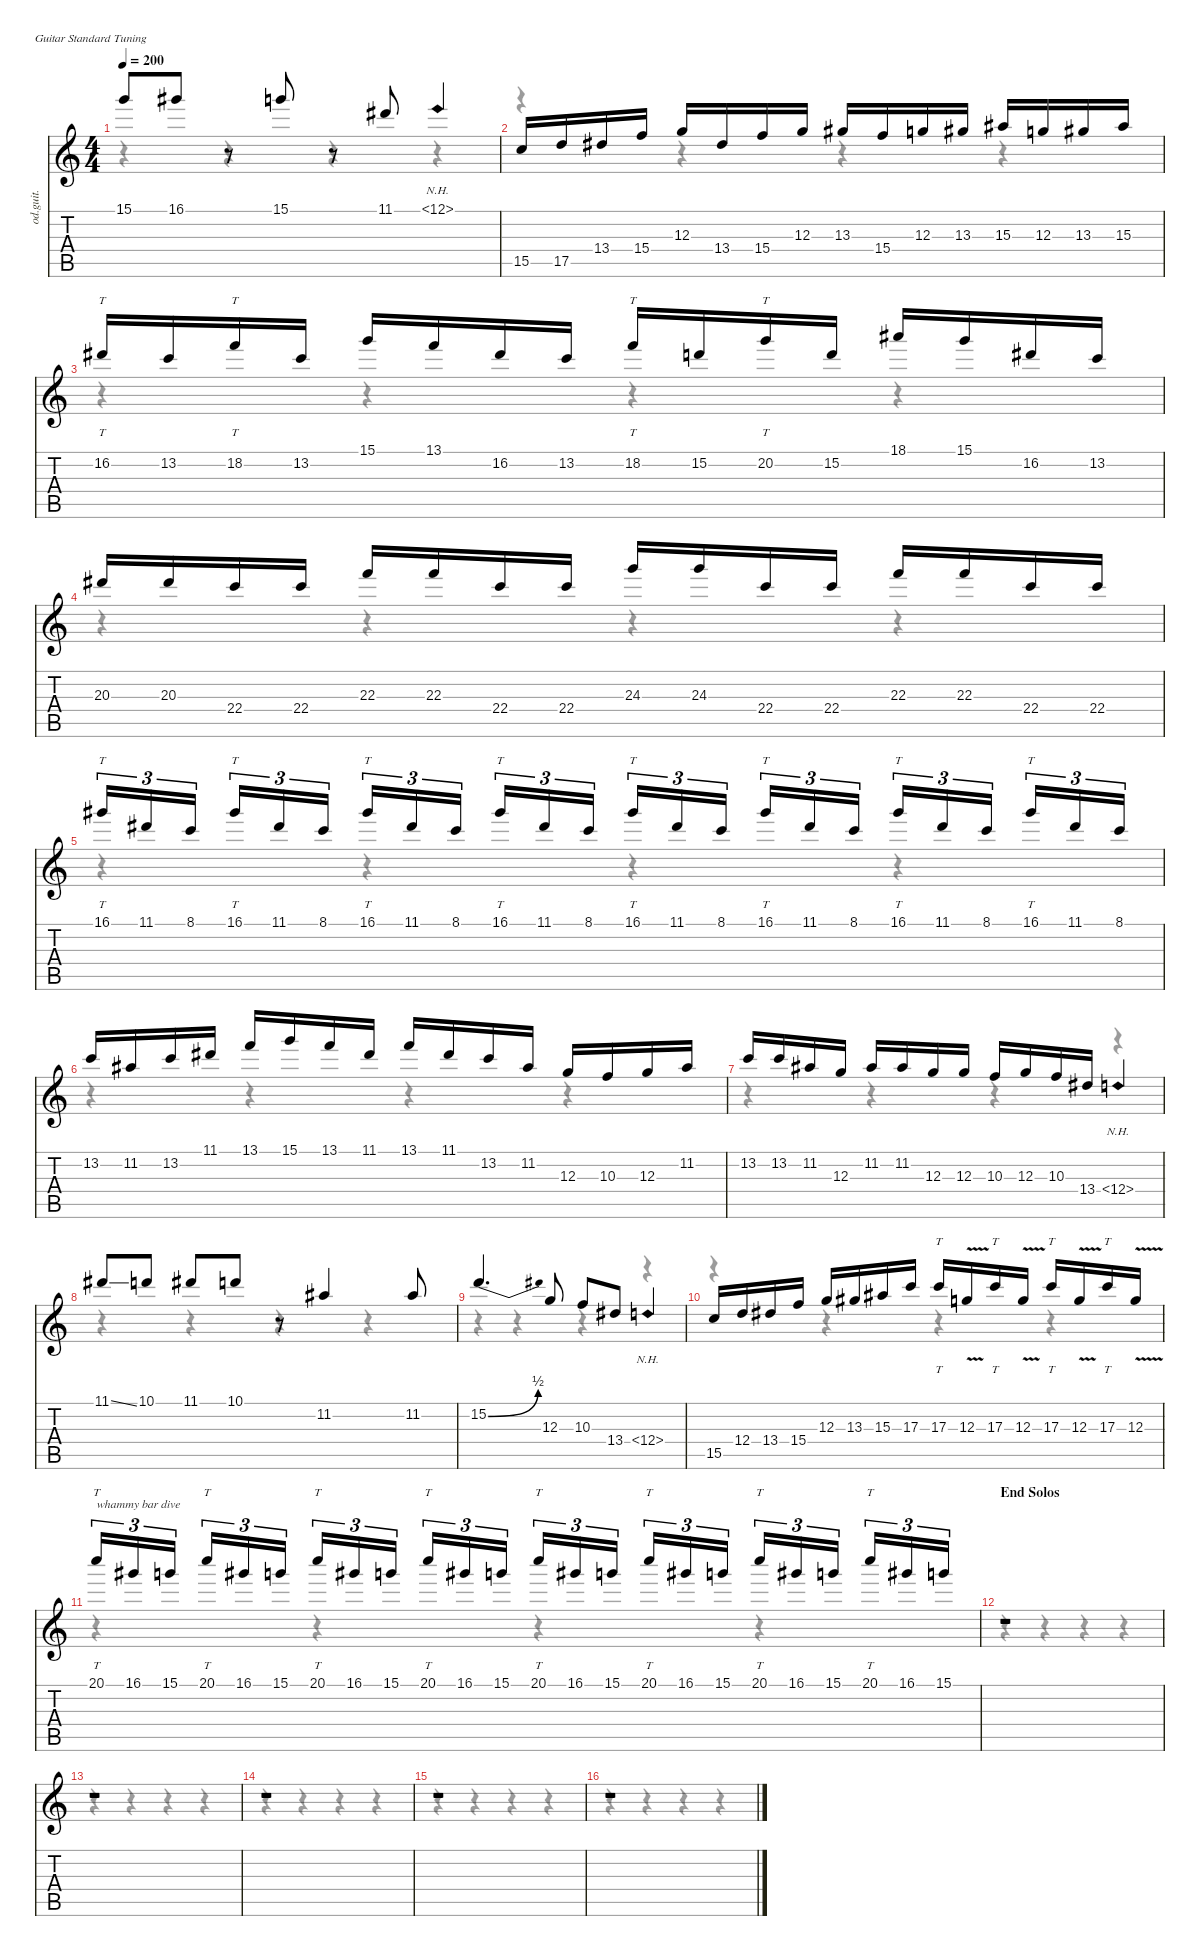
\hideDynamics
\bracketExtendMode nobrackets
\otherSystemsTrackNameOrientation horizontal
\track ("Lead 1" "od.guit.") {instrument overdrivenguitar}
\staff {score tabs}
\tuning (E4 B3 G3 D3 A2 E2)
\voice
\ts (4 4)
\scale
1.06434
\tempo 200
\accidentals auto
\clef g2
\ottava regular
\simile none
\ks c
15.1.8{dy f beam Up} 16.1{acc #}.8{beam Up} r.8{beam Up} 15.1.8{beam Up} r.8{beam Up} 11.1{acc #}.8{beam Up} 11.1{nh acc #}.4{beam Up} |
\scale
0.990536 15.5.16{beam Up} 17.5.16{beam Up} 13.4{acc #}.16{beam Up} 15.4.16{beam Up} 12.3.16{beam Up} 13.4{acc #}.16{beam Up} 15.4.16{beam Up} 12.3.16{beam Up} 13.3{acc #}.16{beam Up} 15.4.16{beam Up} 12.3.16{beam Up} 13.3{acc #}.16{beam Up} 15.3{acc #}.16{beam Up} 12.3.16{beam Up} 13.3{acc #}.16{beam Up} 15.3{acc #}.16{beam Up} |
\scale
0.988574 16.2{acc #}.16{tt beam Up} 13.2.16{beam Up} 18.2.16{tt beam Up} 13.2.16{beam Up} 15.1.16{beam Up} 13.1.16{beam Up} 16.2{acc #}.16{beam Up} 13.2.16{beam Up} 18.2.16{tt beam Up} 15.2.16{beam Up} 20.2.16{tt beam Up} 15.2.16{beam Up} 18.1{acc #}.16{beam Up} 15.1.16{beam Up} 16.2{acc #}.16{beam Up} 13.2.16{beam Up} |
\section ("" "")
\scale
0.978277 20.3{acc #}.16{beam Up} 20.3{acc #}.16{beam Up} 22.4.16{beam Up} 22.4.16{beam Up} 22.3.16{beam Up} 22.3.16{beam Up} 22.4.16{beam Up} 22.4.16{beam Up} 24.3.16{beam Up} 24.3.16{beam Up} 22.4.16{beam Up} 22.4.16{beam Up} 22.3.16{beam Up} 22.3.16{beam Up} 22.4.16{beam Up} 22.4.16{beam Up} |
\scale
0.978277 16.1{acc #}.16{tt tu (3 2) dy ff beam Up} 11.1{acc #}.16{tu (3 2) beam Up} 8.1.16{tu (3 2) beam Up} 16.1{acc #}.16{tt tu (3 2) beam Up} 11.1{acc #}.16{tu (3 2) beam Up} 8.1.16{tu (3 2) beam Up} 16.1{acc #}.16{tt tu (3 2) beam Up} 11.1{acc #}.16{tu (3 2) beam Up} 8.1.16{tu (3 2) beam Up} 16.1{acc #}.16{tt tu (3 2) beam Up} 11.1{acc #}.16{tu (3 2) beam Up} 8.1.16{tu (3 2) beam Up} 16.1{acc #}.16{tt tu (3 2) beam Up} 11.1{acc #}.16{tu (3 2) beam Up} 8.1.16{tu (3 2) beam Up} 16.1{acc #}.16{tt tu (3 2) beam Up} 11.1{acc #}.16{tu (3 2) beam Up} 8.1.16{tu (3 2) beam Up} 16.1{acc #}.16{tt tu (3 2) beam Up} 11.1{acc #}.16{tu (3 2) beam Up} 8.1.16{tu (3 2) beam Up} 16.1{acc #}.16{tt tu (3 2) beam Up} 11.1{acc #}.16{tu (3 2) beam Up} 8.1.16{tu (3 2) beam Up} |
\scale
1.0664 13.2.16{dy f beam Up} 11.2{acc #}.16{beam Up} 13.2.16{beam Up} 11.1{acc #}.16{beam Up} 13.1.16{beam Up} 15.1.16{beam Up} 13.1.16{beam Up} 11.1{acc #}.16{beam Up} 13.1.16{beam Up} 11.1{acc #}.16{beam Up} 13.2.16{beam Up} 11.2{acc #}.16{beam Up} 12.3.16{beam Up} 10.3.16{beam Up} 12.3.16{beam Up} 11.2{acc #}.16{beam Up} |
\scale
0.980336 13.2.16{beam Up} 13.2.16{beam Up} 11.2{acc #}.16{beam Up} 12.3.16{beam Up} 11.2{acc #}.16{beam Up} 11.2{acc #}.16{beam Up} 12.3.16{beam Up} 12.3.16{beam Up} 10.3.16{beam Up} 12.3.16{beam Up} 10.3.16{beam Up} 13.4{acc #}.16{beam Up} 13.4{nh acc #}.4{beam Up} |
\scale
0.980336 11.1{ss acc #}.8{beam Up} 10.1.8{beam Up} 11.1{acc #}.8{beam Up} 10.1.8{beam Up} r.8{beam Up} 11.2{acc #}.4{beam Up} 11.2{acc #}.8{beam Up} |
\scale
0.980336 15.2{be (bend 0 0 9.999999599999999 2)}.4{d beam Up} 12.3.8{beam Up} 10.3.8{beam Up} 13.4{acc #}.8{beam Up} 13.4{nh acc #}.4{beam Up} |
\scale
0.992595 15.5.16{beam Up} 12.4.16{beam Up} 13.4{acc #}.16{beam Up} 15.4.16{beam Up} 12.3.16{beam Up} 13.3{acc #}.16{beam Up} 15.3{acc #}.16{beam Up} 17.3.16{beam Up} 17.3.16{tt beam Up} 12.3{v}.16{beam Up} 17.3.16{tt beam Up} 12.3{v}.16{beam Up} 17.3.16{tt beam Up} 12.3{v}.16{beam Up} 17.3.16{tt beam Up} 12.3{v}.16{beam Up} |
\scale
1.14191 20.1.16{tt tu (3 2) txt "whammy bar dive" beam Up} 16.1{acc #}.16{tu (3 2) beam Up} 15.1.16{tu (3 2) beam Up} 20.1.16{tt tu (3 2) beam Up} 16.1{acc #}.16{tu (3 2) beam Up} 15.1.16{tu (3 2) beam Up} 20.1.16{tt tu (3 2) beam Up} 16.1{acc #}.16{tu (3 2) beam Up} 15.1.16{tu (3 2) beam Up} 20.1.16{tt tu (3 2) beam Up} 16.1{acc #}.16{tu (3 2) beam Up} 15.1.16{tu (3 2) beam Up} 20.1.16{tt tu (3 2) beam Up} 16.1{acc #}.16{tu (3 2) beam Up} 15.1.16{tu (3 2) beam Up} 20.1.16{tt tu (3 2) beam Up} 16.1{acc #}.16{tu (3 2) beam Up} 15.1.16{tu (3 2) beam Up} 20.1.16{tt tu (3 2) beam Up} 16.1{acc #}.16{tu (3 2) beam Up} 15.1.16{tu (3 2) beam Up} 20.1.16{tt tu (3 2) beam Up} 16.1{acc #}.16{tu (3 2) beam Up} 15.1.16{tu (3 2) beam Up} |
\section ("" "End Solos")
\scale
0.990536 r.1{beam Up} |
\scale
0.990536 r.1{beam Up} |
\scale
0.968469 r.1{beam Up} |
\scale
0.990536 r.1{beam Up} |
\scale
0.968469 r.1{beam Up}
\voice
\clef g2
\ottava regular
\simile none
\ks c
r.4{dy mf beam Down} r.4{beam Down} r.4{beam Down} r.4{beam Down} |
r.4{beam Down} r.4{beam Down} r.4{beam Down} r.4{beam Down} |
r.4{beam Down} r.4{beam Down} r.4{beam Down} r.4{beam Down} |
r.4{beam Down} r.4{beam Down} r.4{beam Down} r.4{beam Down} |
r.4{beam Down} r.4{beam Down} r.4{beam Down} r.4{beam Down} |
r.4{beam Down} r.4{beam Down} r.4{beam Down} r.4{beam Down} |
r.4{beam Down} r.4{beam Down} r.4{beam Down} r.4{beam Down} |
r.4{beam Down} r.4{beam Down} r.4{beam Down} r.4{beam Down} |
r.4{beam Down} r.4{beam Down} r.4{beam Down} r.4{beam Down} |
r.4{beam Down} r.4{beam Down} r.4{beam Down} r.4{beam Down} |
r.4{beam Down} r.4{beam Down} r.4{beam Down} r.4{beam Down} |
r.4{beam Down} r.4{beam Down} r.4{beam Down} r.4{beam Down} |
r.4{beam Down} r.4{beam Down} r.4{beam Down} r.4{beam Down} |
r.4{beam Down} r.4{beam Down} r.4{beam Down} r.4{beam Down} |
r.4{beam Down} r.4{beam Down} r.4{beam Down} r.4{beam Down} |
r.4{beam Down} r.4{beam Down} r.4{beam Down} r.4{beam Down}
